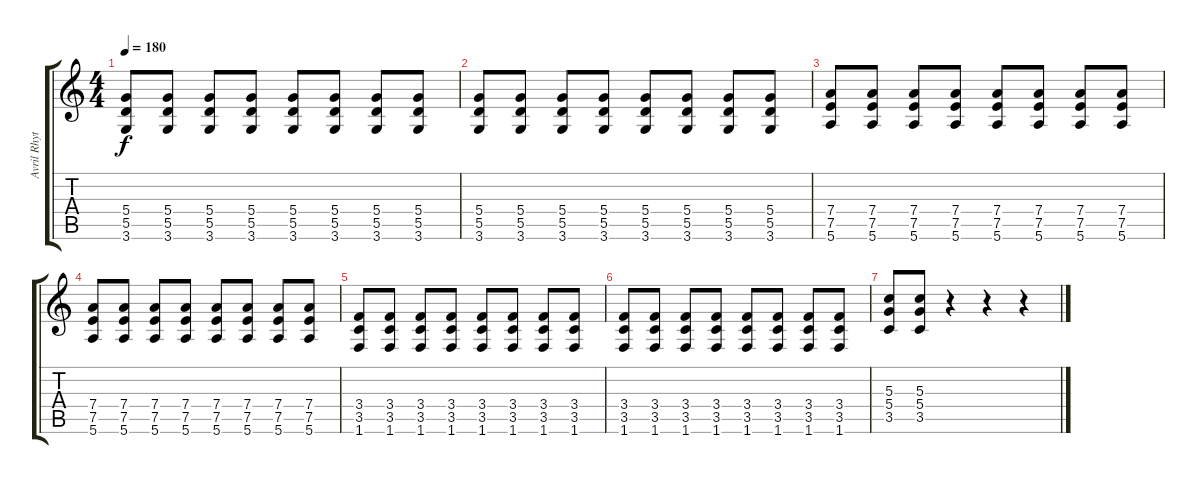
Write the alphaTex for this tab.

\track ("Avril Rhythm 2" "Avril Rhyt") {instrument distortionguitar}
\staff {score tabs}
\tuning (E4 B3 G3 D3 A2 E2) {hide}
\ts (4 4)
\tempo 180
\clef g2
\ks c
(5.4 5.5 3.6).8{dy f} (5.4 5.5 3.6).8 (5.4 5.5 3.6).8 (5.4 5.5 3.6).8 (5.4 5.5 3.6).8 (5.4 5.5 3.6).8 (5.4 5.5 3.6).8 (5.4 5.5 3.6).8 |
(5.4 5.5 3.6).8 (5.4 5.5 3.6).8 (5.4 5.5 3.6).8 (5.4 5.5 3.6).8 (5.4 5.5 3.6).8 (5.4 5.5 3.6).8 (5.4 5.5 3.6).8 (5.4 5.5 3.6).8 |
(7.4 7.5 5.6).8 (7.4 7.5 5.6).8 (7.4 7.5 5.6).8 (7.4 7.5 5.6).8 (7.4 7.5 5.6).8 (7.4 7.5 5.6).8 (7.4 7.5 5.6).8 (7.4 7.5 5.6).8 |
(7.4 7.5 5.6).8 (7.4 7.5 5.6).8 (7.4 7.5 5.6).8 (7.4 7.5 5.6).8 (7.4 7.5 5.6).8 (7.4 7.5 5.6).8 (7.4 7.5 5.6).8 (7.4 7.5 5.6).8 |
(3.4 3.5 1.6).8 (3.4 3.5 1.6).8 (3.4 3.5 1.6).8 (3.4 3.5 1.6).8 (3.4 3.5 1.6).8 (3.4 3.5 1.6).8 (3.4 3.5 1.6).8 (3.4 3.5 1.6).8 |
(3.4 3.5 1.6).8 (3.4 3.5 1.6).8 (3.4 3.5 1.6).8 (3.4 3.5 1.6).8 (3.4 3.5 1.6).8 (3.4 3.5 1.6).8 (3.4 3.5 1.6).8 (3.4 3.5 1.6).8 |
(5.3 5.4 3.5).8 (5.3 5.4 3.5).8 r.4 r.4 r.4
